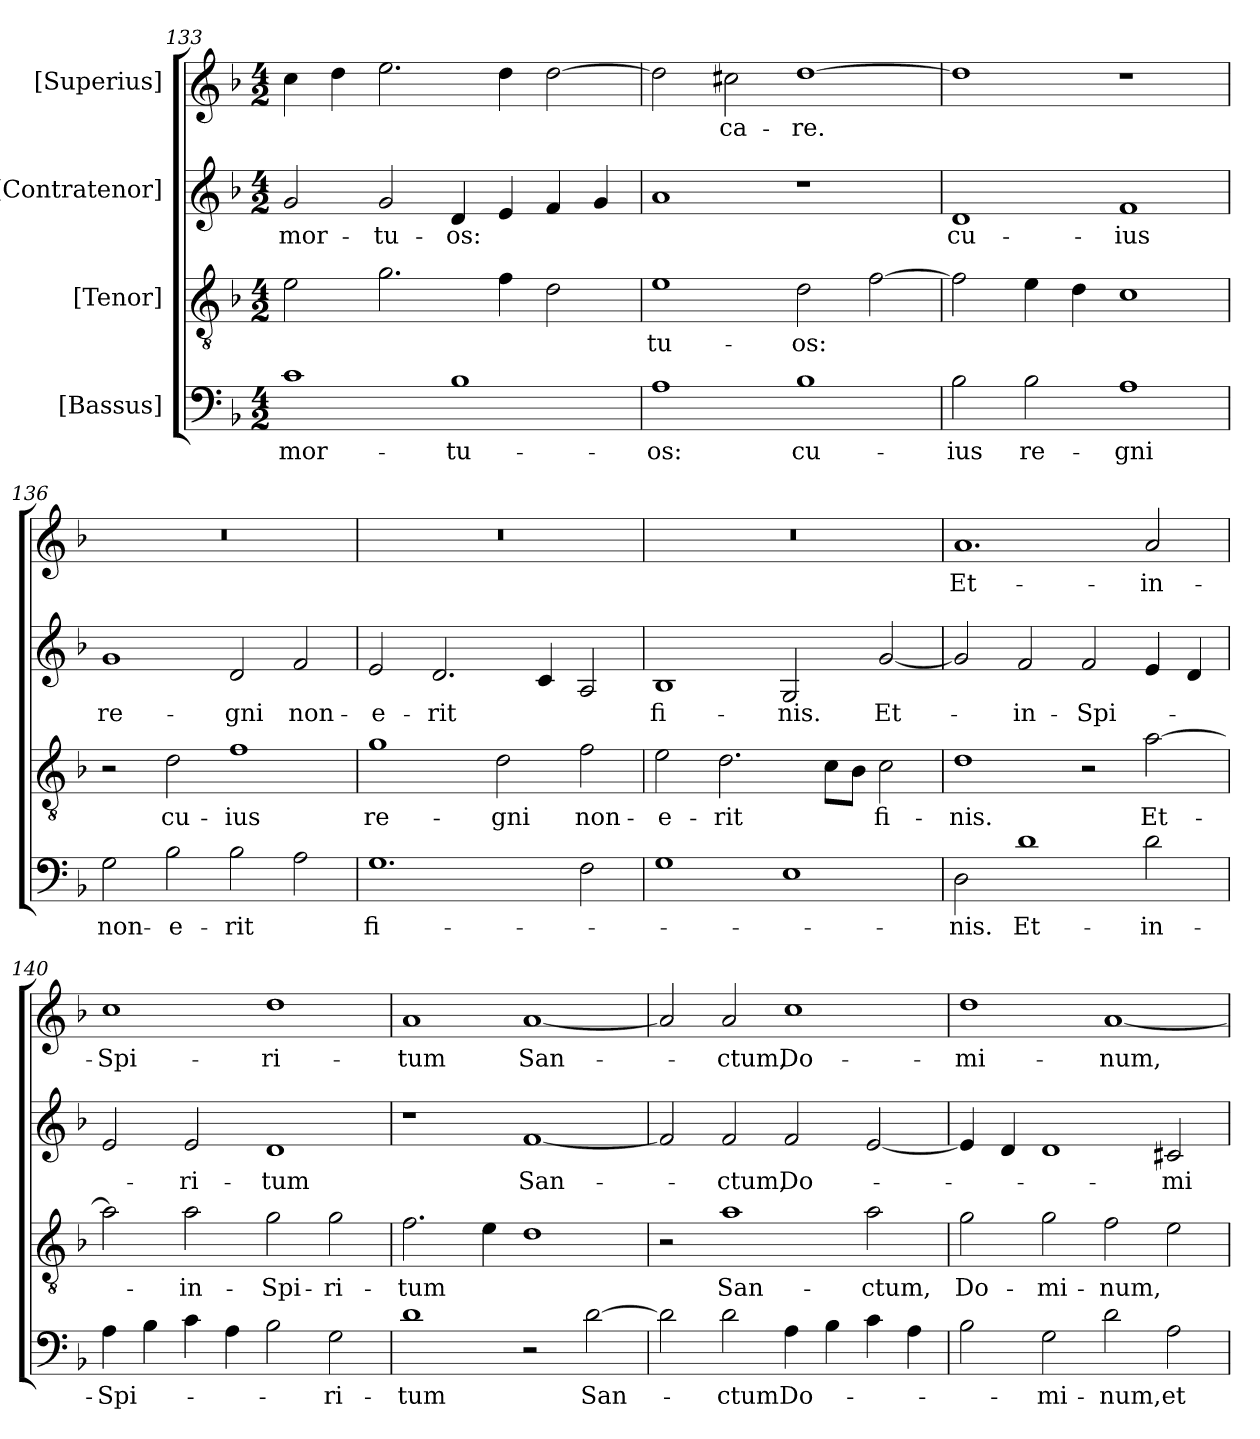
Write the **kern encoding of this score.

**kern	**text	**kern	**text	**kern	**text	**kern	**text
*part4	*part4	*part3	*part3	*part2	*part2	*part1	*part1
*staff4	*staff4	*staff3	*staff3	*staff2	*staff2	*staff1	*staff1
*I"[Bassus]	*	*I"[Tenor]	*	*I"[Contratenor]	*	*I"[Superius]	*
*clefF4	*	*clefGv2	*	*clefG2	*	*clefG2	*
*k[b-]	*	*k[b-]	*	*k[b-]	*	*k[b-]	*
*M4/2	*	*M4/2	*	*M4/2	*	*M4/2	*
=133	=133	=133	=133	=133	=133	=133	=133
1c\	mor-	2e\	.	2g/	mor-	4cc\	.
.	.	.	.	.	.	4dd\	.
.	.	2.g\	.	2g/	-tu-	2.ee\	.
1B-\	-tu-	.	.	4d/	-os:	.	.
.	.	4f\	.	4e/	.	4dd\	.
.	.	2d\	.	4f/	.	[2dd\	.
.	.	.	.	4g/	.	.	.
=134	=134	=134	=134	=134	=134	=134	=134
1A\	-os:	1e\	-tu-	1a/	.	2dd\]	.
.	.	.	.	.	.	2cc#X\	-ca-
1B-\	cu-	2d\	-os:	1r	.	[1dd\	-re.
.	.	[2f\	.	.	.	.	.
=135	=135	=135	=135	=135	=135	=135	=135
2B-\	-ius	2f\]	.	1d/	cu-	1dd\]	.
2B-\	re-	4e\	.	.	.	.	.
.	.	4d\	.	.	.	.	.
1A\	-gni	1c\	.	1f/	-ius	1r	.
=136	=136	=136	=136	=136	=136	=136	=136
2G\	non-	2r	.	1g/	re-	0r	.
2B-\	e-	2d\	cu-	.	.	.	.
2B-\	-rit	1f\	-ius	2d/	-gni	.	.
2A\	.	.	.	2f/	non-	.	.
=137	=137	=137	=137	=137	=137	=137	=137
1.G\	fi-	1g\	re-	2e/	e-	0r	.
.	.	.	.	2.d/	-rit	.	.
.	.	2d\	-gni	.	.	.	.
.	.	.	.	4c/	.	.	.
2F\	.	2f\	non-	2A/	.	.	.
=138	=138	=138	=138	=138	=138	=138	=138
1G\	.	2e\	e-	1B-/	fi-	0r	.
.	.	2.d\	-rit	.	.	.	.
1E\	.	.	.	2G/	-nis.	.	.
.	.	8c\L	.	.	.	.	.
.	.	8B-\J	.	.	.	.	.
.	.	2c\	fi-	[2g/	Et-	.	.
=139	=139	=139	=139	=139	=139	=139	=139
2D\	-nis.	1d\	-nis.	2g/]	.	1.a/	Et-
1d\	Et-	.	.	2f/	in-	.	.
.	.	2r	.	2f/	Spi-	.	.
2d\	in-	[2a\	Et-	4e/	.	2a/	in-
.	.	.	.	4d/	.	.	.
=140	=140	=140	=140	=140	=140	=140	=140
4A\	Spi-	2a\]	.	2e/	.	1cc\	Spi-
4B-\	.	.	.	.	.	.	.
4c\	.	2a\	in-	2e/	-ri-	.	.
4A\	.	.	.	.	.	.	.
2B-\	.	2g\	Spi-	1d/	-tum	1dd\	-ri-
2G\	-ri-	2g\	-ri-	.	.	.	.
=141	=141	=141	=141	=141	=141	=141	=141
1d\	-tum	2.f\	-tum	1r	.	1a/	-tum
.	.	4e\	.	.	.	.	.
2r	.	1d\	.	[1f/	San-	[1a/	San-
[2d\	San-	.	.	.	.	.	.
=142	=142	=142	=142	=142	=142	=142	=142
2d\]	.	2r	.	2f/]	.	2a/]	.
2d\	-ctum	1a\	San-	2f/	-ctum,	2a/	-ctum,
4A\	Do-	.	.	2f/	Do-	1cc\	Do-
4B-\	.	.	.	.	.	.	.
4c\	.	2a\	-ctum,	[2e/	.	.	.
4A\	.	.	.	.	.	.	.
=143	=143	=143	=143	=143	=143	=143	=143
2B-\	.	2g\	Do-	4e/]	.	1dd\	-mi-
.	.	.	.	4d/	.	.	.
2G\	-mi-	2g\	-mi-	1d/	.	.	.
2d\	-num,	2f\	-num,	.	.	[1a/	-num,
2A\	et-	2e\	.	2c#X/	-mi-	.	.
=	=	=	=	=	=	=	=
*-	*-	*-	*-	*-	*-	*-	*-
